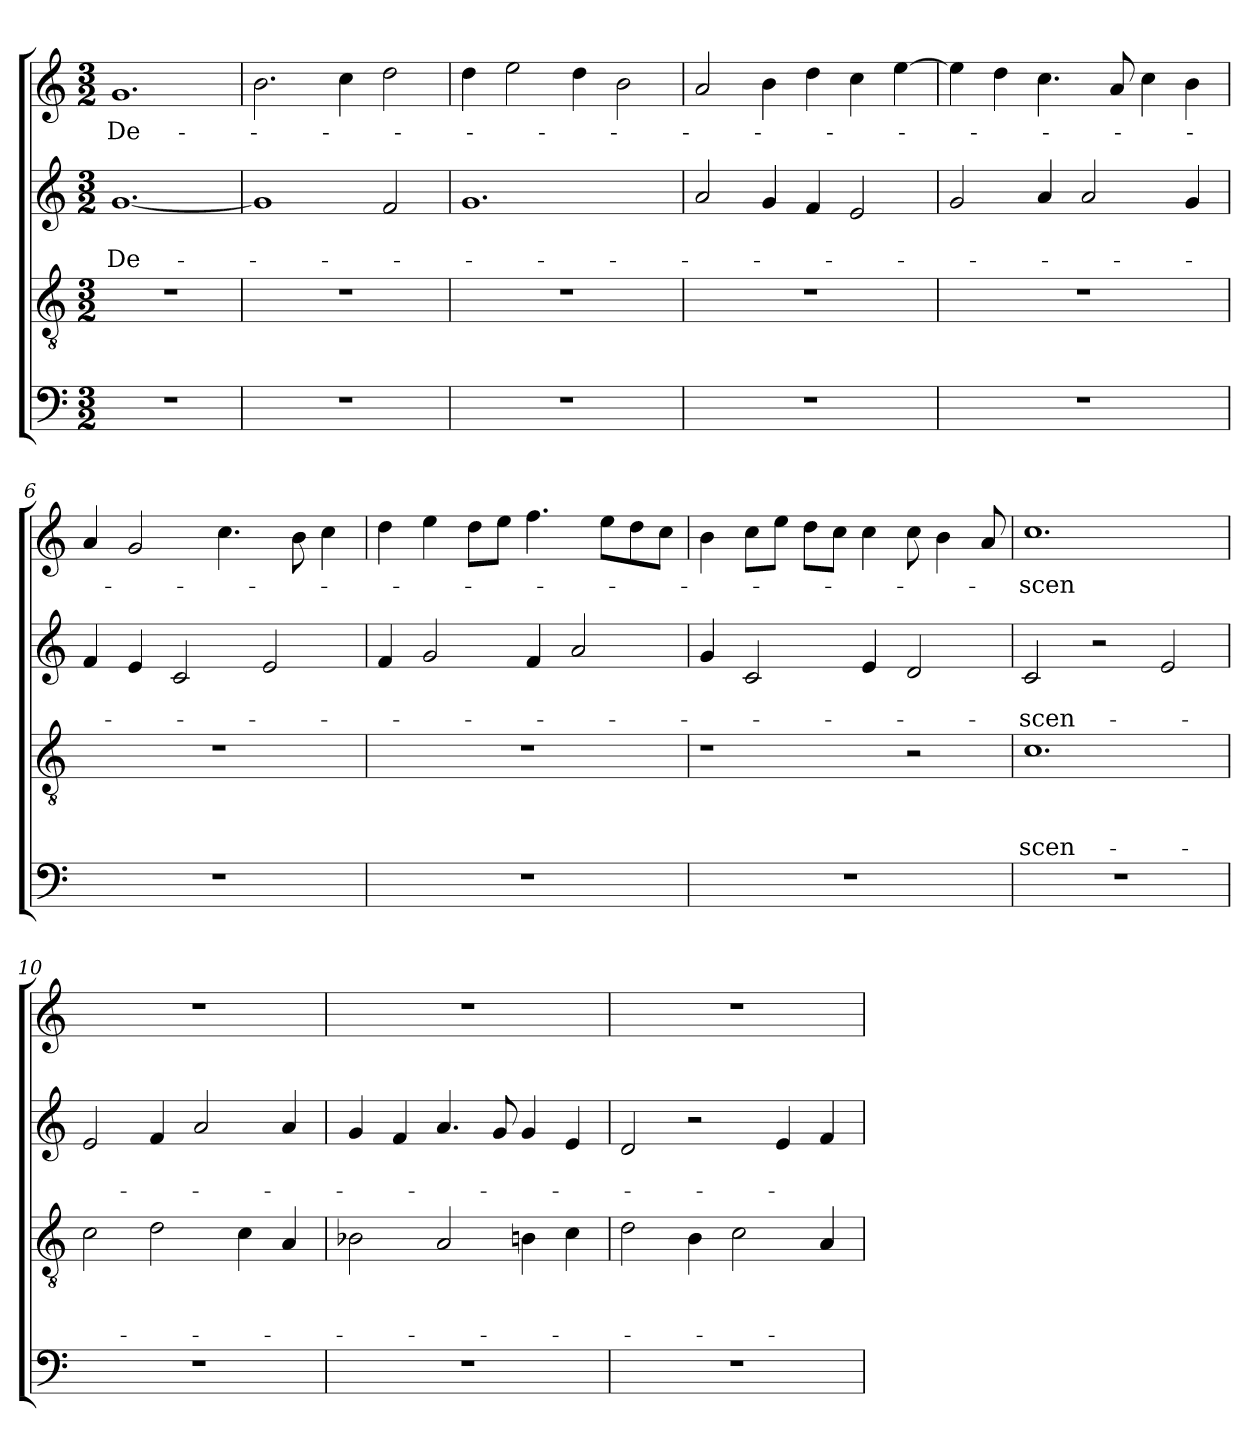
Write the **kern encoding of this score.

**kern	**kern	**text	**text	**text	**kern	**text	**text	**kern	**text
*part4	*part3	*part3	*part3	*part3	*part2	*part2	*part2	*part1	*part1
*staff4	*staff3	*staff3	*staff3	*staff3	*staff2	*staff2	*staff2	*staff1	*staff1
*clefF4	*clefGv2	*	*	*	*clefG2	*	*	*clefG2	*
*k[]	*k[]	*	*	*	*k[]	*	*	*k[]	*
*C:	*C:	*	*	*	*C:	*	*	*C:	*
*M3/2	*M3/2	*	*	*	*M3/2	*	*	*M3/2	*
=1	=1	=1	=1	=1	=1	=1	=1	=1	=1
!	!	!	!	!	!	!	!LO:LY:b	!	!LO:LY:b
1.r	1.r	.	.	.	[1.g	.	De-	1.g	De-
=2	=2	=2	=2	=2	=2	=2	=2	=2	=2
1.r	1.r	.	.	.	1g]	.	.	2.b\	.
.	.	.	.	.	.	.	.	4cc\	.
.	.	.	.	.	2f/	.	.	2dd\	.
=3	=3	=3	=3	=3	=3	=3	=3	=3	=3
1.r	1.r	.	.	.	1.g	.	.	4dd\	.
.	.	.	.	.	.	.	.	2ee\	.
.	.	.	.	.	.	.	.	4dd\	.
.	.	.	.	.	.	.	.	2b\	.
=4	=4	=4	=4	=4	=4	=4	=4	=4	=4
1.r	1.r	.	.	.	2a/	.	.	2a/	.
.	.	.	.	.	4g/	.	.	4b\	.
.	.	.	.	.	4f/	.	.	4dd\	.
.	.	.	.	.	2e/	.	.	4cc\	.
.	.	.	.	.	.	.	.	[4ee\	.
=5	=5	=5	=5	=5	=5	=5	=5	=5	=5
1.r	1.r	.	.	.	2g/	.	.	4ee\]	.
.	.	.	.	.	.	.	.	4dd\	.
.	.	.	.	.	4a/	.	.	4.cc\	.
.	.	.	.	.	2a/	.	.	.	.
.	.	.	.	.	.	.	.	8a/	.
.	.	.	.	.	.	.	.	4cc\	.
.	.	.	.	.	4g/	.	.	4b\	.
=6	=6	=6	=6	=6	=6	=6	=6	=6	=6
1.r	1.r	.	.	.	4f/	.	.	4a/	.
.	.	.	.	.	4e/	.	.	2g/	.
.	.	.	.	.	2c/	.	.	.	.
.	.	.	.	.	.	.	.	4.cc\	.
.	.	.	.	.	2e/	.	.	.	.
.	.	.	.	.	.	.	.	8b\	.
.	.	.	.	.	.	.	.	4cc\	.
!!LO:LB:g=z
=7	=7	=7	=7	=7	=7	=7	=7	=7	=7
1.r	1.r	.	.	.	4f/	.	.	4dd\	.
.	.	.	.	.	2g/	.	.	4ee\	.
.	.	.	.	.	.	.	.	8dd\L	.
.	.	.	.	.	.	.	.	8ee\J	.
.	.	.	.	.	4f/	.	.	4.ff\	.
.	.	.	.	.	2a/	.	.	.	.
.	.	.	.	.	.	.	.	8ee\L	.
.	.	.	.	.	.	.	.	8dd\	.
.	.	.	.	.	.	.	.	8cc\J	.
=8	=8	=8	=8	=8	=8	=8	=8	=8	=8
!	!	!	!	!LO:LY:b	!	!	!	!	!
1.r	1r	.	.	De-	4g/	.	.	4b\	.
.	.	.	.	.	2c/	.	.	8cc\L	.
.	.	.	.	.	.	.	.	8ee\J	.
.	.	.	.	.	.	.	.	8dd\L	.
.	.	.	.	.	.	.	.	8cc\J	.
.	.	.	.	.	4e/	.	.	4cc\	.
.	2r	.	.	.	2d/	.	.	8cc\	.
.	.	.	.	.	.	.	.	4b\	.
.	.	.	.	.	.	.	.	8a/	.
=9	=9	=9	=9	=9	=9	=9	=9	=9	=9
!	!	!	!	!LO:LY:b	!	!	!LO:LY:b	!	!LO:LY:b
1.r	1.c	.	.	-scen-	2c/	.	-scen-	1.cc	-scen-
.	.	.	.	.	2r	.	.	.	.
.	.	.	.	.	2e/	.	.	.	.
=10	=10	=10	=10	=10	=10	=10	=10	=10	=10
1.r	2c\	.	.	.	2e/	.	.	1.r	.
.	2d\	.	.	.	4f/	.	.	.	.
.	.	.	.	.	2a/	.	.	.	.
.	4c\	.	.	.	.	.	.	.	.
.	4A/	.	.	.	4a/	.	.	.	.
=11	=11	=11	=11	=11	=11	=11	=11	=11	=11
1.r	2B-X\	.	.	.	4g/	.	.	1.r	.
.	.	.	.	.	4f/	.	.	.	.
.	2A/	.	.	.	4.a/	.	.	.	.
.	.	.	.	.	8g/	.	.	.	.
.	4Bn\	.	.	.	4g/	.	.	.	.
.	4c\	.	.	.	4e/	.	.	.	.
=12	=12	=12	=12	=12	=12	=12	=12	=12	=12
1.r	2d\	.	.	.	2d/	.	.	1.r	.
.	4B\	.	.	.	2r	.	.	.	.
.	2c\	.	.	.	.	.	.	.	.
.	.	.	.	.	4e/	.	.	.	.
.	4A/	.	.	.	4f/	.	.	.	.
=	=	=	=	=	=	=	=	=	=
*-	*-	*-	*-	*-	*-	*-	*-	*-	*-
